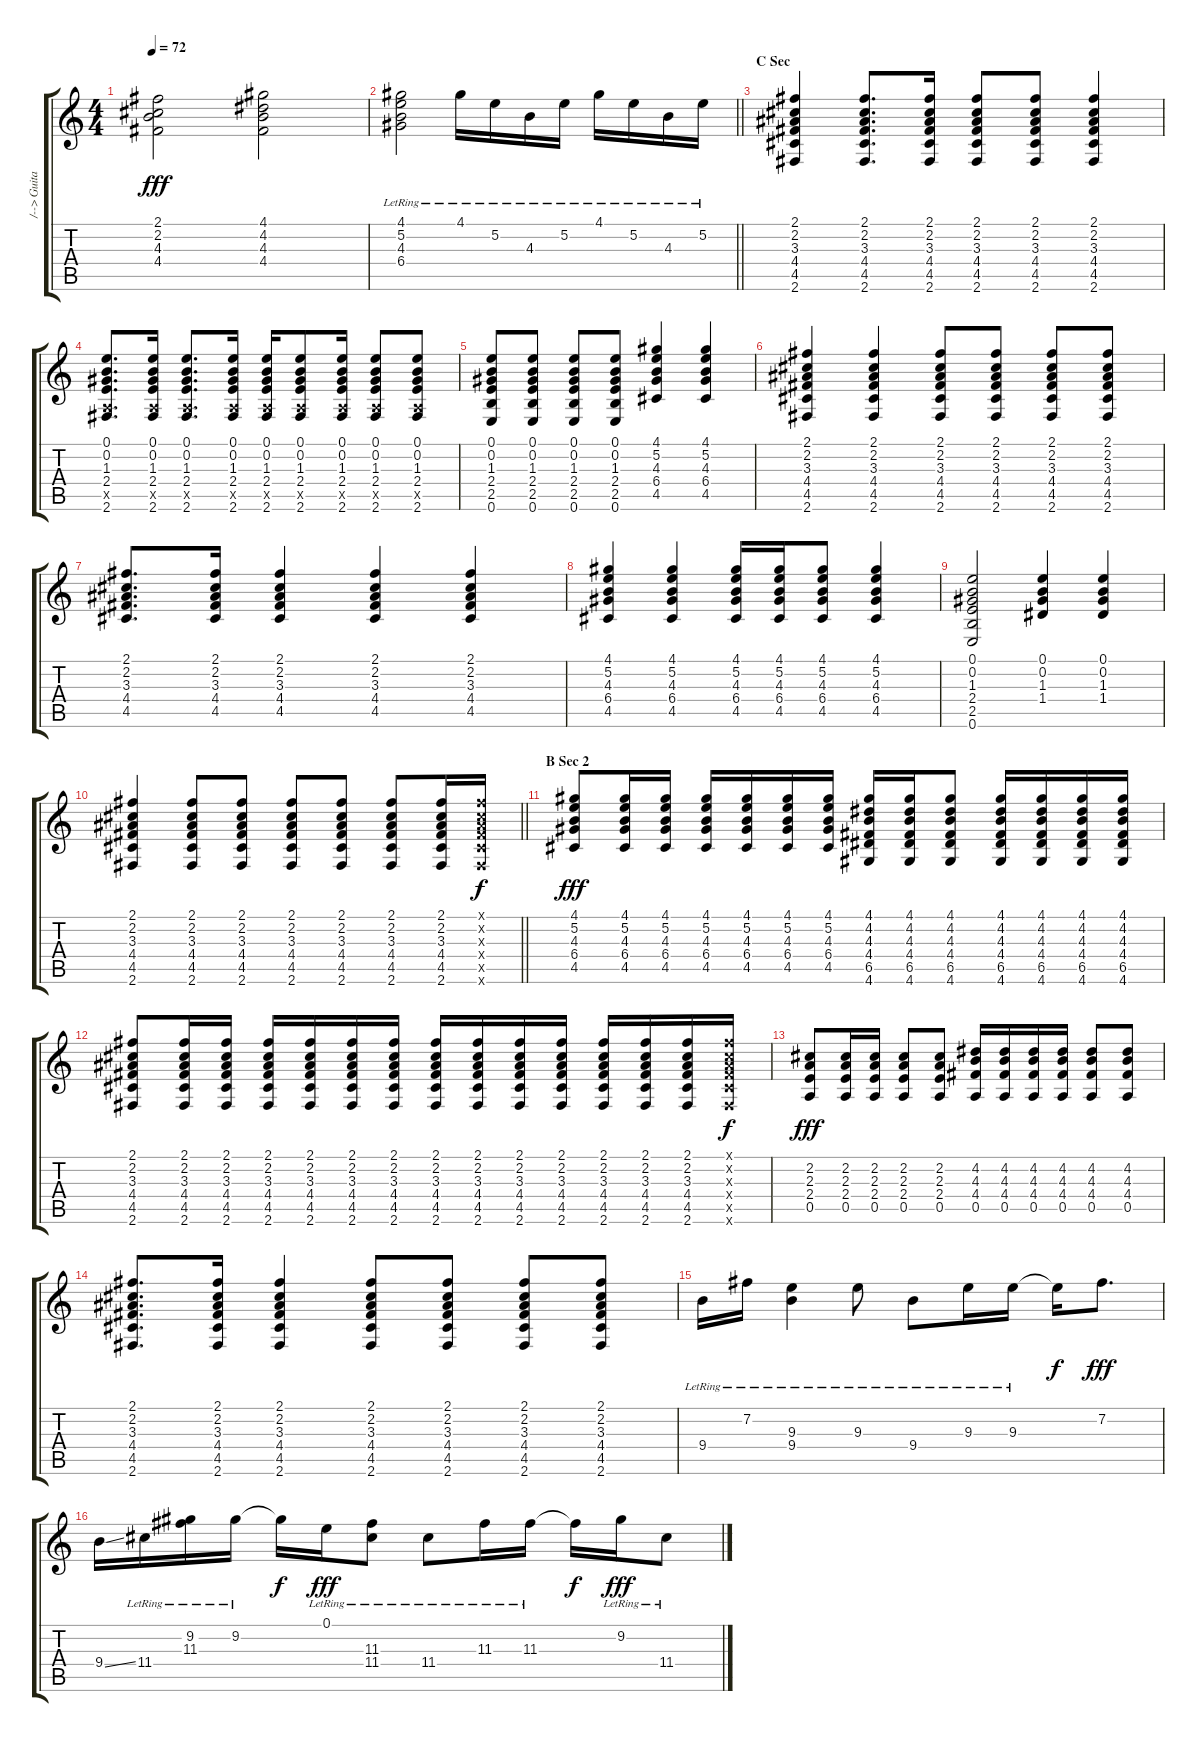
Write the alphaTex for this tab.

\track ("/--> Guitarra Acustica <---/" "/--> Guita") {instrument acousticguitarsteel}
\staff {score tabs}
\tuning (E4 B3 G3 D3 A2 E2) {hide}
\ts (4 4)
\tempo 72
\clef g2
\ks c
(2.1 2.2 4.3 4.4).2{dy fff} (4.1 4.2 4.3 4.4).2 |
\barLineRight lightlight
(4.1 5.2{lr} 4.3{lr} 6.4{lr}).2 4.1{lr}.16 5.2{lr}.16 4.3{lr}.16 5.2{lr}.16 4.1{lr}.16 5.2{lr}.16 4.3{lr}.16 5.2{lr}.16 |
\section ("" "C Sec")
(2.1 2.2 3.3 4.4 4.5 2.6).4 (2.1 2.2 3.3 4.4 4.5 2.6).8{d} (2.1 2.2 3.3 4.4 4.5 2.6).16 (2.1 2.2 3.3 4.4 4.5 2.6).8 (2.1 2.2 3.3 4.4 4.5 2.6).8 (2.1 2.2 3.3 4.4 4.5 2.6).4 |
(0.1 0.2 1.3 2.4 0.5{x} 2.6).8{d} (0.1 0.2 1.3 2.4 0.5{x} 2.6).16 (0.1 0.2 1.3 2.4 0.5{x} 2.6).8{d} (0.1 0.2 1.3 2.4 0.5{x} 2.6).16 (0.1 0.2 1.3 2.4 0.5{x} 2.6).16 (0.1 0.2 1.3 2.4 0.5{x} 2.6).8 (0.1 0.2 1.3 2.4 0.5{x} 2.6).16 (0.1 0.2 1.3 2.4 0.5{x} 2.6).8 (0.1 0.2 1.3 2.4 0.5{x} 2.6).8 |
(0.1 0.2 1.3 2.4 2.5 0.6).8 (0.1 0.2 1.3 2.4 2.5 0.6).8 (0.1 0.2 1.3 2.4 2.5 0.6).8 (0.1 0.2 1.3 2.4 2.5 0.6).8 (4.1 5.2 4.3 6.4 4.5).4 (4.1 5.2 4.3 6.4 4.5).4 |
(2.1 2.2 3.3 4.4 4.5 2.6).4 (2.1 2.2 3.3 4.4 4.5 2.6).4 (2.1 2.2 3.3 4.4 4.5 2.6).8 (2.1 2.2 3.3 4.4 4.5 2.6).8 (2.1 2.2 3.3 4.4 4.5 2.6).8 (2.1 2.2 3.3 4.4 4.5 2.6).8 |
(2.1 2.2 3.3 4.4 4.5).8{d} (2.1 2.2 3.3 4.4 4.5).16 (2.1 2.2 3.3 4.4 4.5).4 (2.1 2.2 3.3 4.4 4.5).4 (2.1 2.2 3.3 4.4 4.5).4 |
(4.1 5.2 4.3 6.4 4.5).4 (4.1 5.2 4.3 6.4 4.5).4 (4.1 5.2 4.3 6.4 4.5).16 (4.1 5.2 4.3 6.4 4.5).16 (4.1 5.2 4.3 6.4 4.5).8 (4.1 5.2 4.3 6.4 4.5).4 |
(0.1 0.2 1.3 2.4 2.5 0.6).2 (0.1 0.2 1.3 1.4).4 (0.1 0.2 1.3 1.4).4 |
\barLineRight lightlight
(2.1 2.2 3.3 4.4 4.5 2.6).4 (2.1 2.2 3.3 4.4 4.5 2.6).8 (2.1 2.2 3.3 4.4 4.5 2.6).8 (2.1 2.2 3.3 4.4 4.5 2.6).8 (2.1 2.2 3.3 4.4 4.5 2.6).8 (2.1 2.2 3.3 4.4 4.5 2.6).8 (2.1 2.2 3.3 4.4 4.5 2.6).16 (2.1{x} 2.2{x} 3.3{x} 4.4{x} 4.5{x} 2.6{x}).16{dy f} |
\section ("" "B Sec 2")
(4.1 5.2 4.3 6.4 4.5).8{dy fff} (4.1 5.2 4.3 6.4 4.5).16 (4.1 5.2 4.3 6.4 4.5).16 (4.1 5.2 4.3 6.4 4.5).16 (4.1 5.2 4.3 6.4 4.5).16 (4.1 5.2 4.3 6.4 4.5).16 (4.1 5.2 4.3 6.4 4.5).16 (4.1 4.2 4.3 4.4 6.5 4.6).16 (4.1 4.2 4.3 4.4 6.5 4.6).16 (4.1 4.2 4.3 4.4 6.5 4.6).8 (4.1 4.2 4.3 4.4 6.5 4.6).16 (4.1 4.2 4.3 4.4 6.5 4.6).16 (4.1 4.2 4.3 4.4 6.5 4.6).16 (4.1 4.2 4.3 4.4 6.5 4.6).16 |
(2.1 2.2 3.3 4.4 4.5 2.6).8 (2.1 2.2 3.3 4.4 4.5 2.6).16 (2.1 2.2 3.3 4.4 4.5 2.6).16 (2.1 2.2 3.3 4.4 4.5 2.6).16 (2.1 2.2 3.3 4.4 4.5 2.6).16 (2.1 2.2 3.3 4.4 4.5 2.6).16 (2.1 2.2 3.3 4.4 4.5 2.6).16 (2.1 2.2 3.3 4.4 4.5 2.6).16 (2.1 2.2 3.3 4.4 4.5 2.6).16 (2.1 2.2 3.3 4.4 4.5 2.6).16 (2.1 2.2 3.3 4.4 4.5 2.6).16 (2.1 2.2 3.3 4.4 4.5 2.6).16 (2.1 2.2 3.3 4.4 4.5 2.6).16 (2.1 2.2 3.3 4.4 4.5 2.6).16 (2.1{x} 2.2{x} 3.3{x} 4.4{x} 4.5{x} 2.6{x}).16{dy f} |
(2.2 2.3 2.4 0.5).8{dy fff} (2.2 2.3 2.4 0.5).16 (2.2 2.3 2.4 0.5).16 (2.2 2.3 2.4 0.5).8 (2.2 2.3 2.4 0.5).8 (4.2 4.3 4.4 0.5).16 (4.2 4.3 4.4 0.5).16 (4.2 4.3 4.4 0.5).16 (4.2 4.3 4.4 0.5).16 (4.2 4.3 4.4 0.5).8 (4.2 4.3 4.4 0.5).8 |
(2.1 2.2 3.3 4.4 4.5 2.6).8{d} (2.1 2.2 3.3 4.4 4.5 2.6).16 (2.1 2.2 3.3 4.4 4.5 2.6).4 (2.1 2.2 3.3 4.4 4.5 2.6).8 (2.1 2.2 3.3 4.4 4.5 2.6).8 (2.1 2.2 3.3 4.4 4.5 2.6).8 (2.1 2.2 3.3 4.4 4.5 2.6).8 |
9.4{lr}.16 7.2{lr}.16 (9.3{lr} 9.4{lr}).4 9.3{lr}.8 9.4{lr}.8 9.3{lr}.16 9.3{lr}.16 9.3{t}.16{dy f} 7.2.8{d dy fff} |
9.4{ss}.16 11.4{lr}.16 (9.2{lr} 11.3{lr}).16 9.2{lr}.16 9.2{t}.16{dy f} 0.1{lr}.16{dy fff} (11.3{lr} 11.4{lr}).8 11.4{lr}.8 11.3{lr}.16 11.3{lr}.16 11.3{t}.16{dy f} 9.2{lr}.16{dy fff} 11.4{lr}.8
